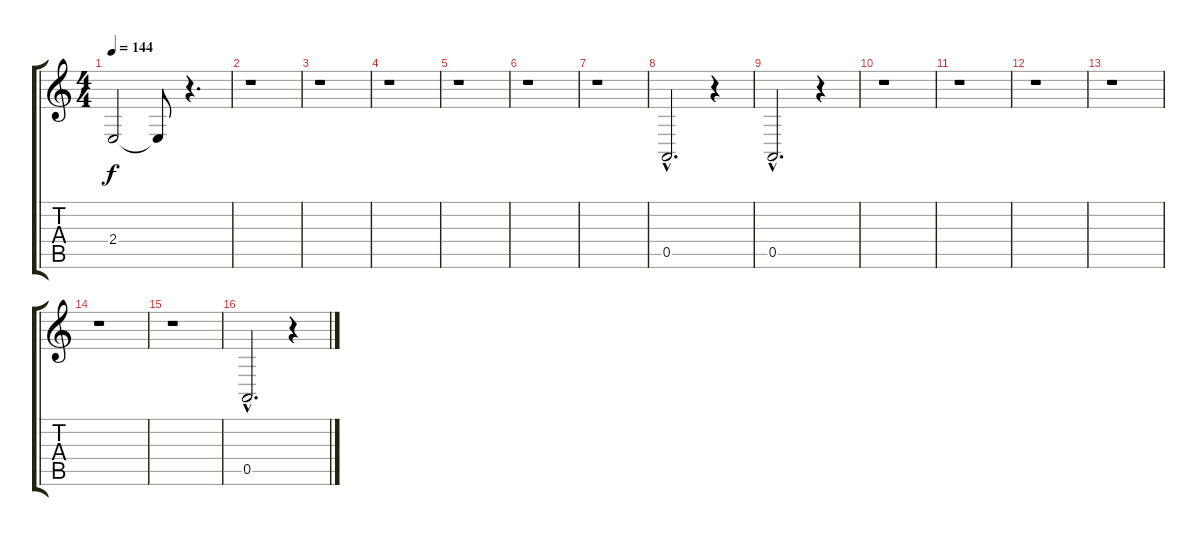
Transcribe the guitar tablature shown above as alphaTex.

\track "" {instrument trombone}
\staff {score tabs}
\tuning (E4 B3 G3 D3 A2 E2) {hide}
\ts (4 4)
\tempo 144
\clef g2
\ks c
2.4{t}.2{dy f} 2.4{t}.8 r.4{d} |
r.1 |
r.1 |
r.1 |
r.1 |
r.1 |
r.1 |
0.5{hac}.2{d} r.4 |
0.5{hac}.2{d} r.4 |
r.1 |
r.1 |
r.1 |
r.1 |
r.1 |
r.1 |
0.5{hac}.2{d} r.4
